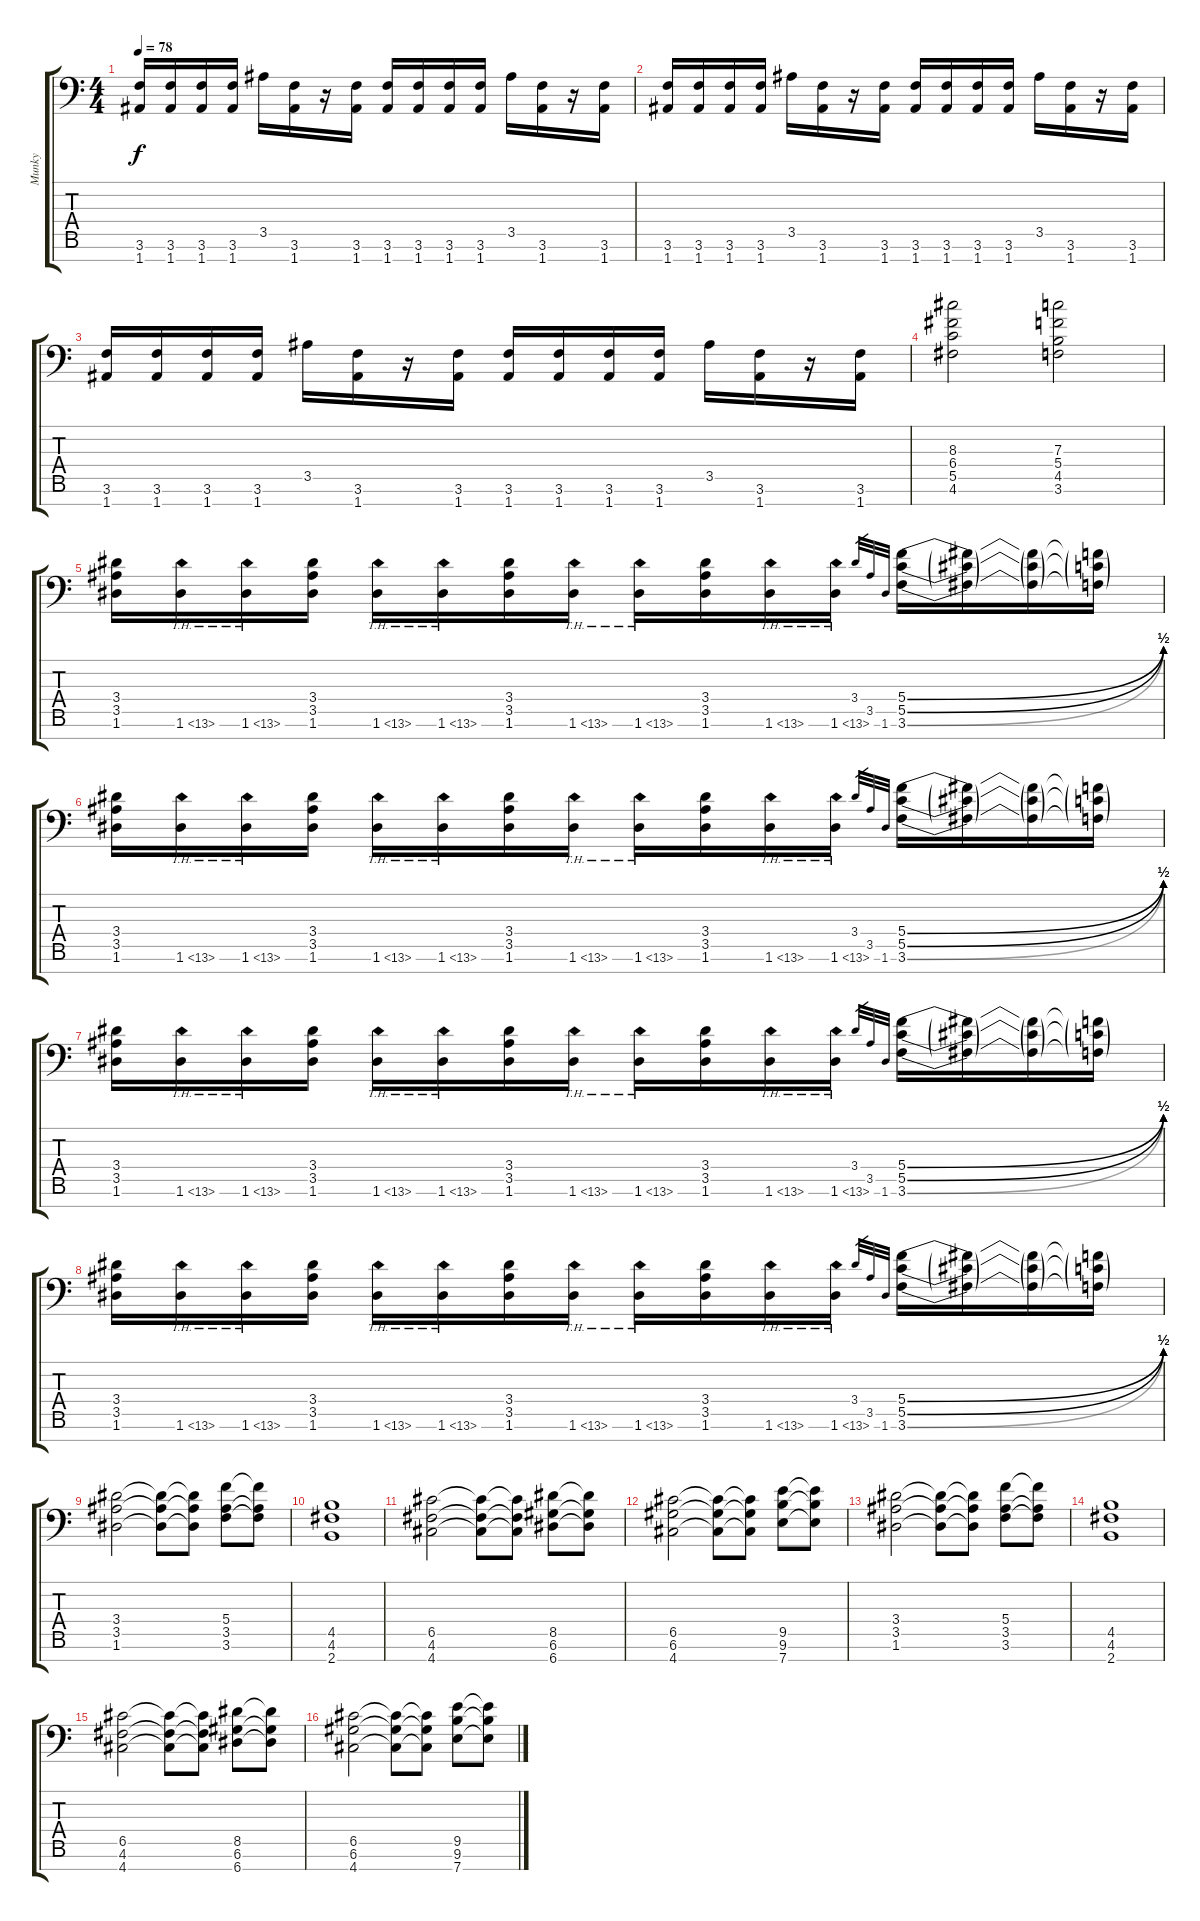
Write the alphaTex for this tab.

\track ("Munky" "Munky") {instrument distortionguitar}
\staff {score tabs}
\tuning (D4 A3 F3 C3 G2 D2 A1) {hide}
\ts (4 4)
\tempo 78
\clef f4
\ks c
(3.6 1.7).16{dy f} (3.6 1.7).16 (3.6 1.7).16 (3.6 1.7).16 3.5.16 (3.6 1.7).16 r.16 (3.6 1.7).16 (3.6 1.7).16 (3.6 1.7).16 (3.6 1.7).16 (3.6 1.7).16 3.5.16 (3.6 1.7).16 r.16 (3.6 1.7).16 |
(3.6 1.7).16 (3.6 1.7).16 (3.6 1.7).16 (3.6 1.7).16 3.5.16 (3.6 1.7).16 r.16 (3.6 1.7).16 (3.6 1.7).16 (3.6 1.7).16 (3.6 1.7).16 (3.6 1.7).16 3.5.16 (3.6 1.7).16 r.16 (3.6 1.7).16 |
(3.6 1.7).16 (3.6 1.7).16 (3.6 1.7).16 (3.6 1.7).16 3.5.16 (3.6 1.7).16 r.16 (3.6 1.7).16 (3.6 1.7).16 (3.6 1.7).16 (3.6 1.7).16 (3.6 1.7).16 3.5.16 (3.6 1.7).16 r.16 (3.6 1.7).16 |
(8.3 6.4 5.5 4.6).2 (7.3 5.4 4.5 3.6).2 |
(3.4 3.5 1.6).16 1.6{th 12}.16 1.6{th 12}.16 (3.4 3.5 1.6).16 1.6{th 12}.16 1.6{th 12}.16 (3.4 3.5 1.6).16 1.6{th 12}.16 1.6{th 12}.16 (3.4 3.5 1.6).16 1.6{th 12}.16 1.6{th 12}.16 3.4.32{gr} 3.5.32{gr} 1.6.32{gr} (5.4{be (bend 0 0 60 2)} 5.5{be (bend 0 0 60 2)} 3.6{be (bend 0 0 60 2)}).16 (5.4{t} 5.5{t} 3.6{t}).16 (5.4{t} 5.5{t} 3.6{t}).16 (5.4{t} 5.5{t} 3.6{t}).16 |
(3.4 3.5 1.6).16 1.6{th 12}.16 1.6{th 12}.16 (3.4 3.5 1.6).16 1.6{th 12}.16 1.6{th 12}.16 (3.4 3.5 1.6).16 1.6{th 12}.16 1.6{th 12}.16 (3.4 3.5 1.6).16 1.6{th 12}.16 1.6{th 12}.16 3.4.32{gr} 3.5.32{gr} 1.6.32{gr} (5.4{be (bend 0 0 60 2)} 5.5{be (bend 0 0 60 2)} 3.6{be (bend 0 0 60 2)}).16 (5.4{t} 5.5{t} 3.6{t}).16 (5.4{t} 5.5{t} 3.6{t}).16 (5.4{t} 5.5{t} 3.6{t}).16 |
(3.4 3.5 1.6).16 1.6{th 12}.16 1.6{th 12}.16 (3.4 3.5 1.6).16 1.6{th 12}.16 1.6{th 12}.16 (3.4 3.5 1.6).16 1.6{th 12}.16 1.6{th 12}.16 (3.4 3.5 1.6).16 1.6{th 12}.16 1.6{th 12}.16 3.4.32{gr} 3.5.32{gr} 1.6.32{gr} (5.4{be (bend 0 0 60 2)} 5.5{be (bend 0 0 60 2)} 3.6{be (bend 0 0 60 2)}).16 (5.4{t} 5.5{t} 3.6{t}).16 (5.4{t} 5.5{t} 3.6{t}).16 (5.4{t} 5.5{t} 3.6{t}).16 |
(3.4 3.5 1.6).16 1.6{th 12}.16 1.6{th 12}.16 (3.4 3.5 1.6).16 1.6{th 12}.16 1.6{th 12}.16 (3.4 3.5 1.6).16 1.6{th 12}.16 1.6{th 12}.16 (3.4 3.5 1.6).16 1.6{th 12}.16 1.6{th 12}.16 3.4.32{gr} 3.5.32{gr} 1.6.32{gr} (5.4{be (bend 0 0 60 2)} 5.5{be (bend 0 0 60 2)} 3.6{be (bend 0 0 60 2)}).16 (5.4{t} 5.5{t} 3.6{t}).16 (5.4{t} 5.5{t} 3.6{t}).16 (5.4{t} 5.5{t} 3.6{t}).16 |
(3.4 3.5 1.6).2 (3.4{t} 3.5{t} 1.6{t}).8 (3.4{t} 3.5{t} 1.6{t}).8 (5.4 3.5 3.6).8 (5.4{t} 3.5{t} 3.6{t}).8 |
(4.5 4.6 2.7).1 |
(6.5 4.6 4.7).2 (6.5{t} 4.6{t} 4.7{t}).8 (6.5{t} 4.6{t} 4.7{t}).8 (8.5 6.6 6.7).8 (8.5{t} 6.6{t} 6.7{t}).8 |
(6.5 6.6 4.7).2 (6.5{t} 6.6{t} 4.7{t}).8 (6.5{t} 6.6{t} 4.7{t}).8 (9.5 9.6 7.7).8 (9.5{t} 9.6{t} 7.7{t}).8 |
(3.4 3.5 1.6).2 (3.4{t} 3.5{t} 1.6{t}).8 (3.4{t} 3.5{t} 1.6{t}).8 (5.4 3.5 3.6).8 (5.4{t} 3.5{t} 3.6{t}).8 |
(4.5 4.6 2.7).1 |
(6.5 4.6 4.7).2 (6.5{t} 4.6{t} 4.7{t}).8 (6.5{t} 4.6{t} 4.7{t}).8 (8.5 6.6 6.7).8 (8.5{t} 6.6{t} 6.7{t}).8 |
(6.5 6.6 4.7).2 (6.5{t} 6.6{t} 4.7{t}).8 (6.5{t} 6.6{t} 4.7{t}).8 (9.5 9.6 7.7).8 (9.5{t} 9.6{t} 7.7{t}).8
